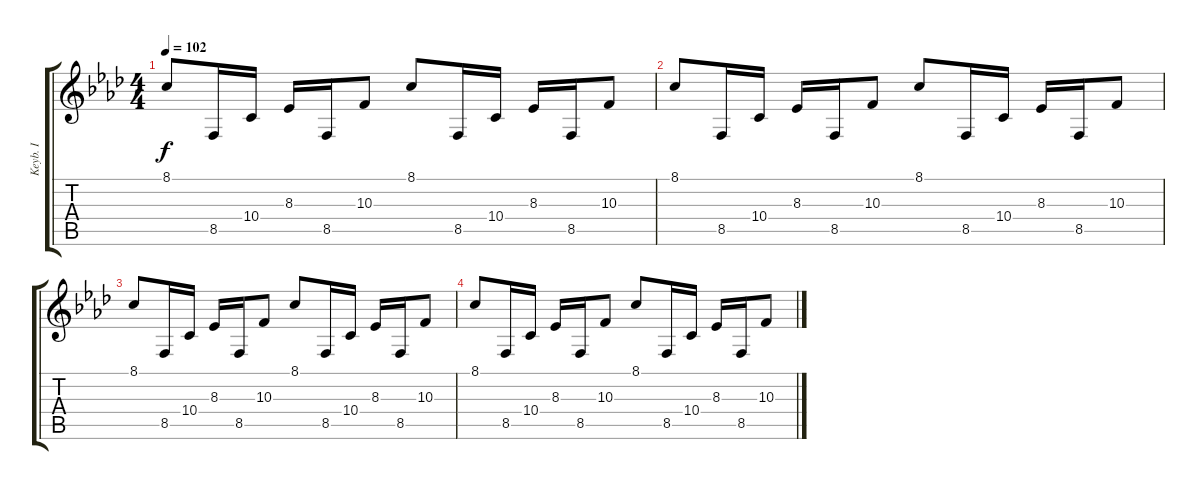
\track ("Keyb. I" "Keyb. I") {instrument pad3polysynth}
\staff {score tabs}
\tuning (E4 B3 G3 D3 A2 E2) {hide}
\ts (4 4)
\tempo 102
\clef g2
\ks fminor
8.1.8{dy f volume 0} 8.5.16 10.4.16 8.3.16 8.5.16 10.3.8 8.1.8 8.5.16 10.4.16 8.3.16 8.5.16 10.3.8 |
8.1.8 8.5.16 10.4.16 8.3.16 8.5.16 10.3.8 8.1.8 8.5.16 10.4.16 8.3.16 8.5.16 10.3.8 |
8.1.8 8.5.16 10.4.16 8.3.16 8.5.16 10.3.8 8.1.8 8.5.16 10.4.16 8.3.16 8.5.16 10.3.8 |
8.1.8 8.5.16 10.4.16 8.3.16 8.5.16 10.3.8 8.1.8 8.5.16 10.4.16 8.3.16 8.5.16 10.3.8
